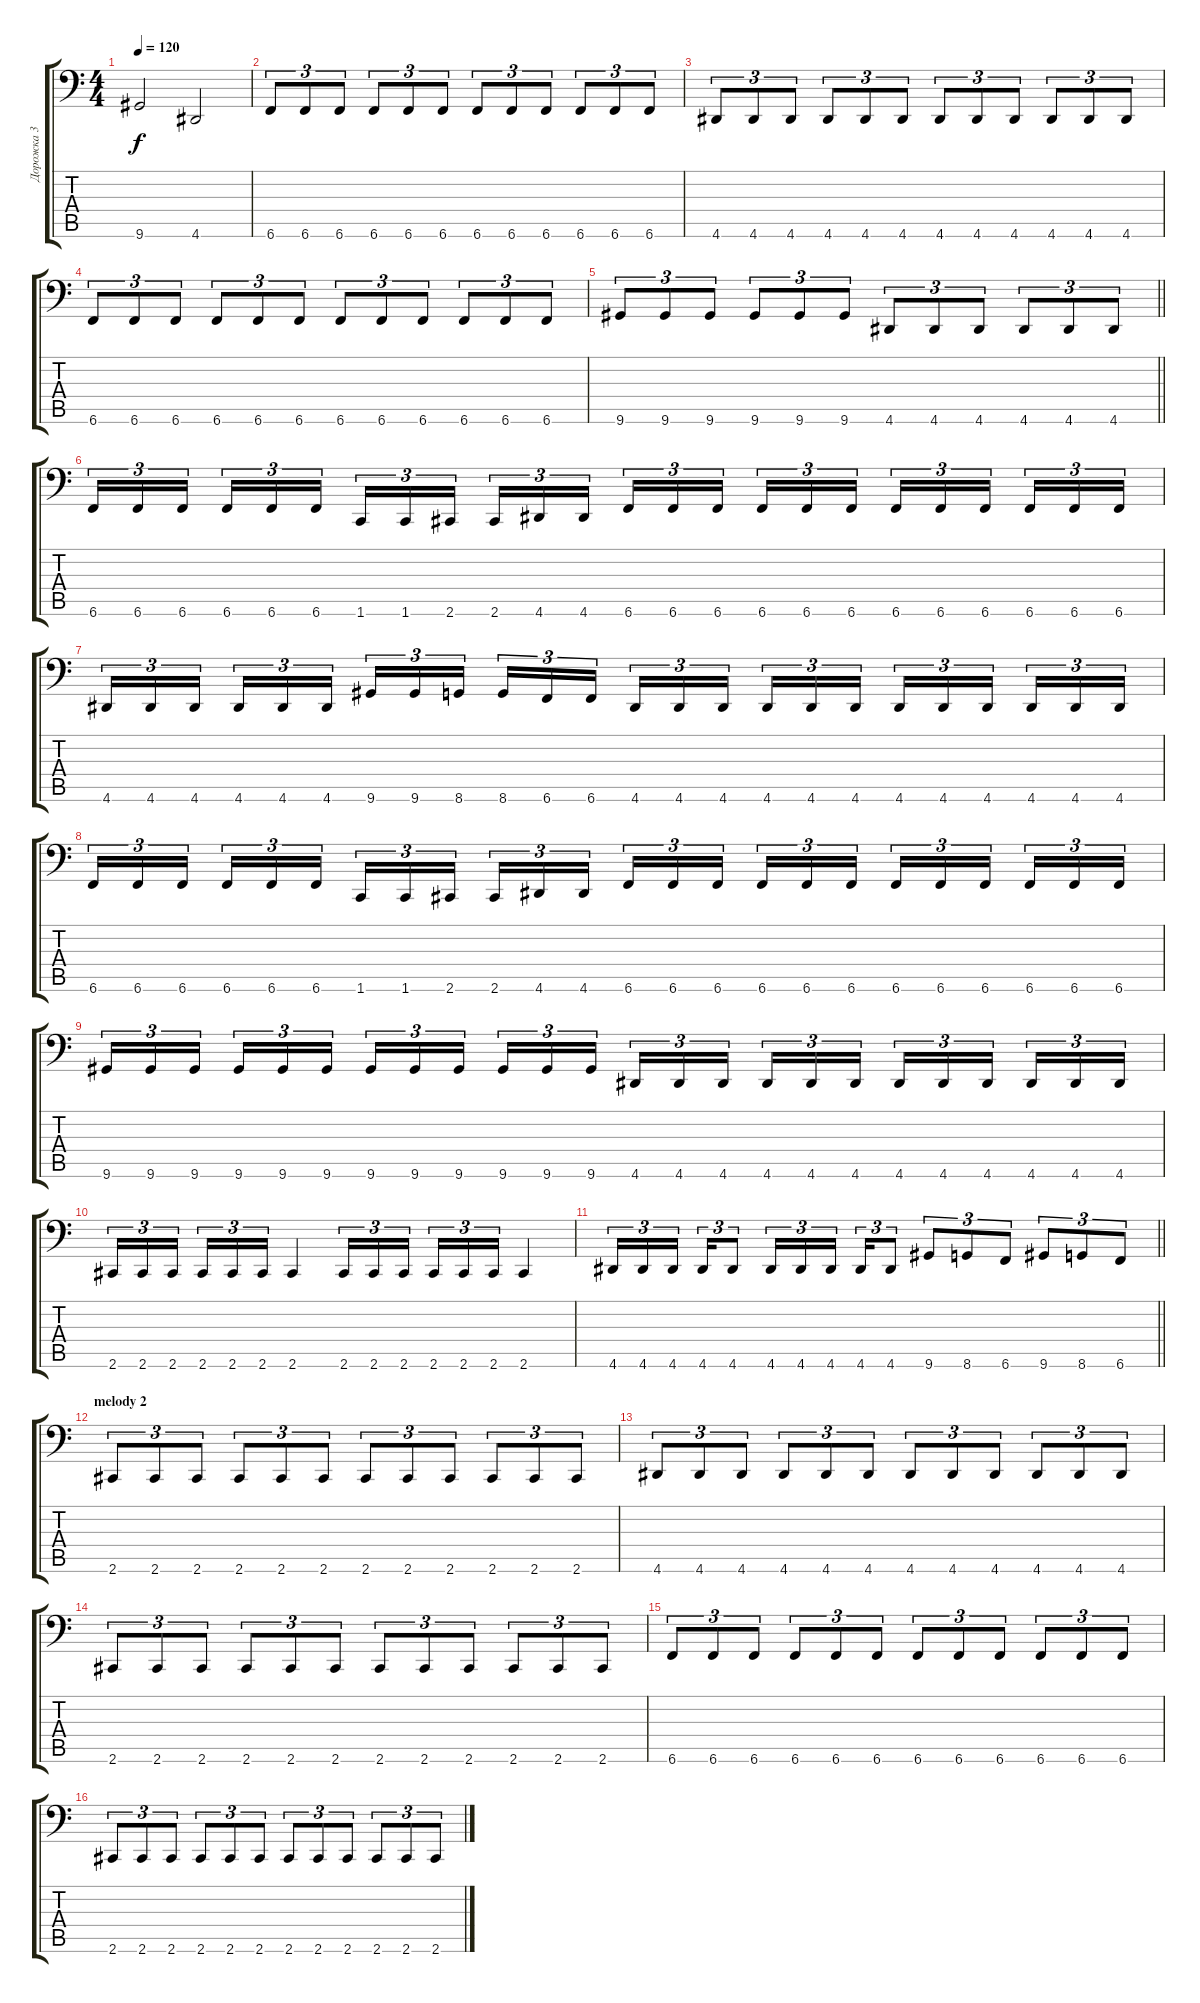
\track ("Дорожка 3" "Дорожка 3") {instrument electricbassfinger}
\staff {score tabs}
\tuning (Db3 Ab2 E2 B1 Gb1 B0) {hide}
\ts (4 4)
\tempo 120
\clef f4
\ks c
9.6.2{dy f} 4.6.2 |
6.6.8{tu (3 2)} 6.6.8{tu (3 2)} 6.6.8{tu (3 2)} 6.6.8{tu (3 2)} 6.6.8{tu (3 2)} 6.6.8{tu (3 2)} 6.6.8{tu (3 2)} 6.6.8{tu (3 2)} 6.6.8{tu (3 2)} 6.6.8{tu (3 2)} 6.6.8{tu (3 2)} 6.6.8{tu (3 2)} |
4.6.8{tu (3 2)} 4.6.8{tu (3 2)} 4.6.8{tu (3 2)} 4.6.8{tu (3 2)} 4.6.8{tu (3 2)} 4.6.8{tu (3 2)} 4.6.8{tu (3 2)} 4.6.8{tu (3 2)} 4.6.8{tu (3 2)} 4.6.8{tu (3 2)} 4.6.8{tu (3 2)} 4.6.8{tu (3 2)} |
6.6.8{tu (3 2)} 6.6.8{tu (3 2)} 6.6.8{tu (3 2)} 6.6.8{tu (3 2)} 6.6.8{tu (3 2)} 6.6.8{tu (3 2)} 6.6.8{tu (3 2)} 6.6.8{tu (3 2)} 6.6.8{tu (3 2)} 6.6.8{tu (3 2)} 6.6.8{tu (3 2)} 6.6.8{tu (3 2)} |
\barLineRight lightlight
9.6.8{tu (3 2)} 9.6.8{tu (3 2)} 9.6.8{tu (3 2)} 9.6.8{tu (3 2)} 9.6.8{tu (3 2)} 9.6.8{tu (3 2)} 4.6.8{tu (3 2)} 4.6.8{tu (3 2)} 4.6.8{tu (3 2)} 4.6.8{tu (3 2)} 4.6.8{tu (3 2)} 4.6.8{tu (3 2)} |
\section ("" " ")
6.6.16{tu (3 2)} 6.6.16{tu (3 2)} 6.6.16{tu (3 2) beam splitsecondary} 6.6.16{tu (3 2)} 6.6.16{tu (3 2)} 6.6.16{tu (3 2)} 1.6.16{tu (3 2)} 1.6.16{tu (3 2)} 2.6.16{tu (3 2) beam splitsecondary} 2.6.16{tu (3 2)} 4.6.16{tu (3 2)} 4.6.16{tu (3 2)} 6.6.16{tu (3 2)} 6.6.16{tu (3 2)} 6.6.16{tu (3 2) beam splitsecondary} 6.6.16{tu (3 2)} 6.6.16{tu (3 2)} 6.6.16{tu (3 2)} 6.6.16{tu (3 2)} 6.6.16{tu (3 2)} 6.6.16{tu (3 2) beam splitsecondary} 6.6.16{tu (3 2)} 6.6.16{tu (3 2)} 6.6.16{tu (3 2)} |
4.6.16{tu (3 2)} 4.6.16{tu (3 2)} 4.6.16{tu (3 2) beam splitsecondary} 4.6.16{tu (3 2)} 4.6.16{tu (3 2)} 4.6.16{tu (3 2)} 9.6.16{tu (3 2)} 9.6.16{tu (3 2)} 8.6.16{tu (3 2) beam splitsecondary} 8.6.16{tu (3 2)} 6.6.16{tu (3 2)} 6.6.16{tu (3 2)} 4.6.16{tu (3 2)} 4.6.16{tu (3 2)} 4.6.16{tu (3 2) beam splitsecondary} 4.6.16{tu (3 2)} 4.6.16{tu (3 2)} 4.6.16{tu (3 2)} 4.6.16{tu (3 2)} 4.6.16{tu (3 2)} 4.6.16{tu (3 2) beam splitsecondary} 4.6.16{tu (3 2)} 4.6.16{tu (3 2)} 4.6.16{tu (3 2)} |
6.6.16{tu (3 2)} 6.6.16{tu (3 2)} 6.6.16{tu (3 2) beam splitsecondary} 6.6.16{tu (3 2)} 6.6.16{tu (3 2)} 6.6.16{tu (3 2)} 1.6.16{tu (3 2)} 1.6.16{tu (3 2)} 2.6.16{tu (3 2) beam splitsecondary} 2.6.16{tu (3 2)} 4.6.16{tu (3 2)} 4.6.16{tu (3 2)} 6.6.16{tu (3 2)} 6.6.16{tu (3 2)} 6.6.16{tu (3 2) beam splitsecondary} 6.6.16{tu (3 2)} 6.6.16{tu (3 2)} 6.6.16{tu (3 2)} 6.6.16{tu (3 2)} 6.6.16{tu (3 2)} 6.6.16{tu (3 2) beam splitsecondary} 6.6.16{tu (3 2)} 6.6.16{tu (3 2)} 6.6.16{tu (3 2)} |
9.6.16{tu (3 2)} 9.6.16{tu (3 2)} 9.6.16{tu (3 2) beam splitsecondary} 9.6.16{tu (3 2)} 9.6.16{tu (3 2)} 9.6.16{tu (3 2)} 9.6.16{tu (3 2)} 9.6.16{tu (3 2)} 9.6.16{tu (3 2) beam splitsecondary} 9.6.16{tu (3 2)} 9.6.16{tu (3 2)} 9.6.16{tu (3 2)} 4.6.16{tu (3 2)} 4.6.16{tu (3 2)} 4.6.16{tu (3 2) beam splitsecondary} 4.6.16{tu (3 2)} 4.6.16{tu (3 2)} 4.6.16{tu (3 2)} 4.6.16{tu (3 2)} 4.6.16{tu (3 2)} 4.6.16{tu (3 2) beam splitsecondary} 4.6.16{tu (3 2)} 4.6.16{tu (3 2)} 4.6.16{tu (3 2)} |
2.6.16{tu (3 2)} 2.6.16{tu (3 2)} 2.6.16{tu (3 2) beam splitsecondary} 2.6.16{tu (3 2)} 2.6.16{tu (3 2)} 2.6.16{tu (3 2)} 2.6.4 2.6.16{tu (3 2)} 2.6.16{tu (3 2)} 2.6.16{tu (3 2) beam splitsecondary} 2.6.16{tu (3 2)} 2.6.16{tu (3 2)} 2.6.16{tu (3 2)} 2.6.4 |
\barLineRight lightlight
4.6.16{tu (3 2)} 4.6.16{tu (3 2)} 4.6.16{tu (3 2) beam splitsecondary} 4.6.16{tu (3 2)} 4.6.8{tu (3 2)} 4.6.16{tu (3 2)} 4.6.16{tu (3 2)} 4.6.16{tu (3 2) beam splitsecondary} 4.6.16{tu (3 2)} 4.6.8{tu (3 2)} 9.6.8{tu (3 2)} 8.6.8{tu (3 2)} 6.6.8{tu (3 2)} 9.6.8{tu (3 2)} 8.6.8{tu (3 2)} 6.6.8{tu (3 2)} |
\section ("" "melody 2")
2.6.8{tu (3 2)} 2.6.8{tu (3 2)} 2.6.8{tu (3 2)} 2.6.8{tu (3 2)} 2.6.8{tu (3 2)} 2.6.8{tu (3 2)} 2.6.8{tu (3 2)} 2.6.8{tu (3 2)} 2.6.8{tu (3 2)} 2.6.8{tu (3 2)} 2.6.8{tu (3 2)} 2.6.8{tu (3 2)} |
4.6.8{tu (3 2)} 4.6.8{tu (3 2)} 4.6.8{tu (3 2)} 4.6.8{tu (3 2)} 4.6.8{tu (3 2)} 4.6.8{tu (3 2)} 4.6.8{tu (3 2)} 4.6.8{tu (3 2)} 4.6.8{tu (3 2)} 4.6.8{tu (3 2)} 4.6.8{tu (3 2)} 4.6.8{tu (3 2)} |
2.6.8{tu (3 2)} 2.6.8{tu (3 2)} 2.6.8{tu (3 2)} 2.6.8{tu (3 2)} 2.6.8{tu (3 2)} 2.6.8{tu (3 2)} 2.6.8{tu (3 2)} 2.6.8{tu (3 2)} 2.6.8{tu (3 2)} 2.6.8{tu (3 2)} 2.6.8{tu (3 2)} 2.6.8{tu (3 2)} |
6.6.8{tu (3 2)} 6.6.8{tu (3 2)} 6.6.8{tu (3 2)} 6.6.8{tu (3 2)} 6.6.8{tu (3 2)} 6.6.8{tu (3 2)} 6.6.8{tu (3 2)} 6.6.8{tu (3 2)} 6.6.8{tu (3 2)} 6.6.8{tu (3 2)} 6.6.8{tu (3 2)} 6.6.8{tu (3 2)} |
2.6.8{tu (3 2)} 2.6.8{tu (3 2)} 2.6.8{tu (3 2)} 2.6.8{tu (3 2)} 2.6.8{tu (3 2)} 2.6.8{tu (3 2)} 2.6.8{tu (3 2)} 2.6.8{tu (3 2)} 2.6.8{tu (3 2)} 2.6.8{tu (3 2)} 2.6.8{tu (3 2)} 2.6.8{tu (3 2)}
